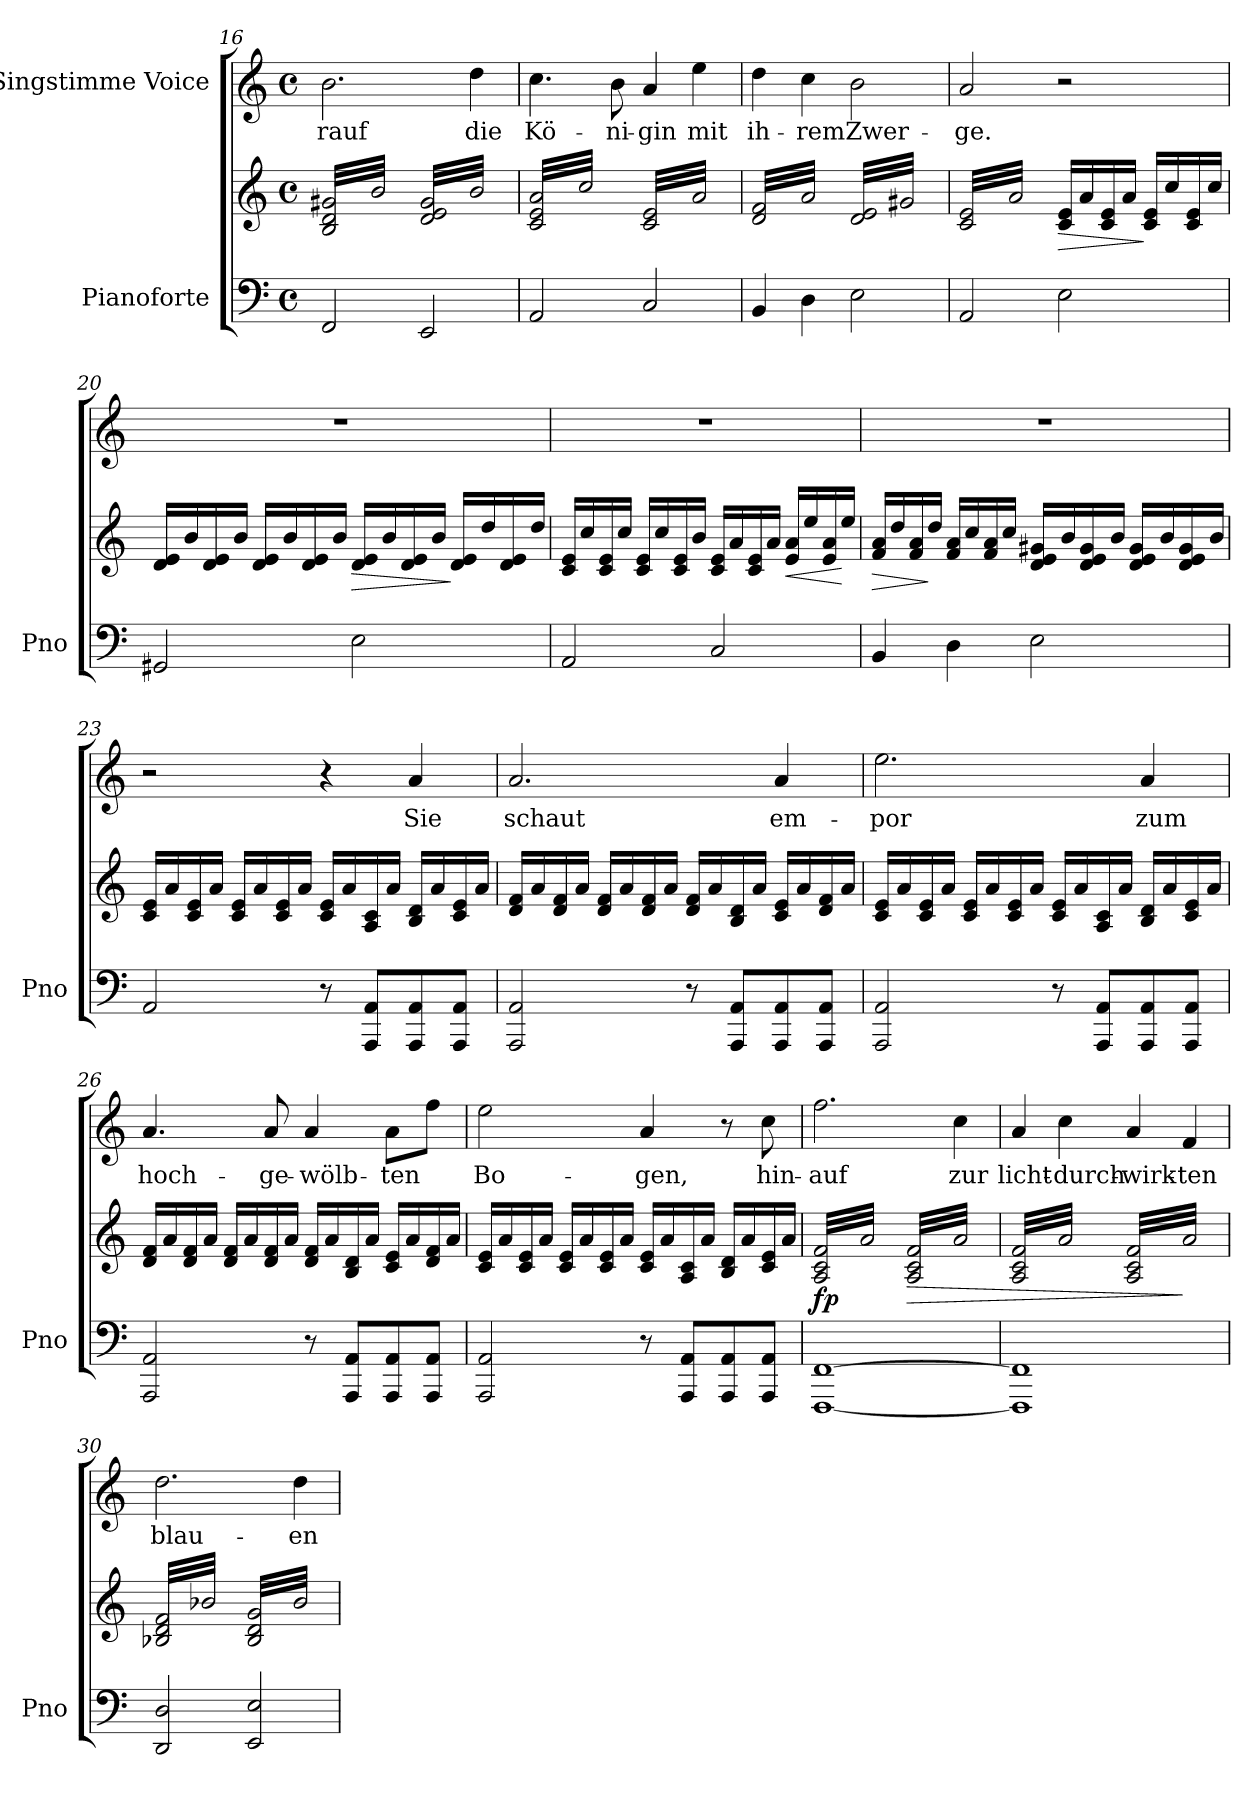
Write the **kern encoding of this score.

**kern	**kern	**dynam	**kern	**text
*part2	*part2	*part2	*part1	*part1
*staff3	*staff2	*staff2/3	*staff1	*staff1
*I"Pianoforte	*	*	*I"Singstimme Voice	*
*I'Pno	*	*	*	*
*clefF4	*clefG2	*	*clefG2	*
*k[]	*k[]	*	*k[]	*
*M4/4	*M4/4	*	*M4/4	*
*met(c)	*met(c)	*	*met(c)	*
=16	=16	=16	=16	=16
*	*tremolo	*	*	*
2FF/	32B/ 32d/ 32g#X/LLL	.	2.b\	-rauf
.	32b/	.	.	.
.	32B/ 32d/ 32g#X/	.	.	.
.	32b/	.	.	.
.	32B/ 32d/ 32g#X/	.	.	.
.	32b/	.	.	.
.	32B/ 32d/ 32g#X/	.	.	.
.	32b/	.	.	.
.	32B/ 32d/ 32g#X/	.	.	.
.	32b/	.	.	.
.	32B/ 32d/ 32g#X/	.	.	.
.	32b/	.	.	.
.	32B/ 32d/ 32g#X/	.	.	.
.	32b/	.	.	.
.	32B/ 32d/ 32g#X/	.	.	.
.	32b/JJJ	.	.	.
2EE/	32d/ 32e/ 32g#/LLL	.	.	.
.	32b/	.	.	.
.	32d/ 32e/ 32g#/	.	.	.
.	32b/	.	.	.
.	32d/ 32e/ 32g#/	.	.	.
.	32b/	.	.	.
.	32d/ 32e/ 32g#/	.	.	.
.	32b/	.	.	.
.	32d/ 32e/ 32g#/	.	4dd\	die
.	32b/	.	.	.
.	32d/ 32e/ 32g#/	.	.	.
.	32b/	.	.	.
.	32d/ 32e/ 32g#/	.	.	.
.	32b/	.	.	.
.	32d/ 32e/ 32g#/	.	.	.
.	32b/JJJ	.	.	.
=17	=17	=17	=17	=17
2AA/	32c/ 32e/ 32a/LLL	.	4.cc\	Kö-
.	32cc/	.	.	.
.	32c/ 32e/ 32a/	.	.	.
.	32cc/	.	.	.
.	32c/ 32e/ 32a/	.	.	.
.	32cc/	.	.	.
.	32c/ 32e/ 32a/	.	.	.
.	32cc/	.	.	.
.	32c/ 32e/ 32a/	.	.	.
.	32cc/	.	.	.
.	32c/ 32e/ 32a/	.	.	.
.	32cc/	.	.	.
.	32c/ 32e/ 32a/	.	8b\	-ni-
.	32cc/	.	.	.
.	32c/ 32e/ 32a/	.	.	.
.	32cc/JJJ	.	.	.
2C/	32c/ 32e/LLL	.	4a/	-gin
.	32a/	.	.	.
.	32c/ 32e/	.	.	.
.	32a/	.	.	.
.	32c/ 32e/	.	.	.
.	32a/	.	.	.
.	32c/ 32e/	.	.	.
.	32a/	.	.	.
.	32c/ 32e/	.	4ee\	mit
.	32a/	.	.	.
.	32c/ 32e/	.	.	.
.	32a/	.	.	.
.	32c/ 32e/	.	.	.
.	32a/	.	.	.
.	32c/ 32e/	.	.	.
.	32a/JJJ	.	.	.
=18	=18	=18	=18	=18
4BB/	32d/ 32f/LLL	.	4dd\	ih-
.	32a/	.	.	.
.	32d/ 32f/	.	.	.
.	32a/	.	.	.
.	32d/ 32f/	.	.	.
.	32a/	.	.	.
.	32d/ 32f/	.	.	.
.	32a/	.	.	.
4D\	32d/ 32f/	.	4cc\	-rem
.	32a/	.	.	.
.	32d/ 32f/	.	.	.
.	32a/	.	.	.
.	32d/ 32f/	.	.	.
.	32a/	.	.	.
.	32d/ 32f/	.	.	.
.	32a/JJJ	.	.	.
2E\	32d/ 32e/LLL	.	2b\	Zwer-
.	32g#X/	.	.	.
.	32d/ 32e/	.	.	.
.	32g#X/	.	.	.
.	32d/ 32e/	.	.	.
.	32g#X/	.	.	.
.	32d/ 32e/	.	.	.
.	32g#X/	.	.	.
.	32d/ 32e/	.	.	.
.	32g#X/	.	.	.
.	32d/ 32e/	.	.	.
.	32g#X/	.	.	.
.	32d/ 32e/	.	.	.
.	32g#X/	.	.	.
.	32d/ 32e/	.	.	.
.	32g#X/JJJ	.	.	.
=19	=19	=19	=19	=19
2AA/	32c/ 32e/LLL	.	2a/	-ge.
.	32a/	.	.	.
.	32c/ 32e/	.	.	.
.	32a/	.	.	.
.	32c/ 32e/	.	.	.
.	32a/	.	.	.
.	32c/ 32e/	.	.	.
.	32a/	.	.	.
.	32c/ 32e/	.	.	.
.	32a/	.	.	.
.	32c/ 32e/	.	.	.
.	32a/	.	.	.
.	32c/ 32e/	.	.	.
.	32a/	.	.	.
.	32c/ 32e/	.	.	.
.	32a/JJJ	.	.	.
*	*Xtremolo	*	*	*
!	!	!LO:HP:b	!	!
2E\	16c/ 16e/LL	>	2r	.
.	.	.	.	.
.	16a/	.	.	.
.	.	.	.	.
.	16c/ 16e/	.	.	.
.	.	.	.	.
.	16a/JJ	.	.	.
.	.	.	.	.
.	16c/ 16e/LL	]	.	.
.	16cc/	.	.	.
.	16c/ 16e/	.	.	.
.	16cc/JJ	.	.	.
=20	=20	=20	=20	=20
2GG#X/	16d/ 16e/LL	.	1r	.
.	16b/	.	.	.
.	16d/ 16e/	.	.	.
.	16b/JJ	.	.	.
.	16d/ 16e/LL	.	.	.
.	16b/	.	.	.
.	16d/ 16e/	.	.	.
.	16b/JJ	.	.	.
!	!	!LO:HP:b	!	!
2E\	16d/ 16e/LL	>	.	.
.	16b/	.	.	.
.	16d/ 16e/	.	.	.
.	16b/JJ	.	.	.
.	16d/ 16e/LL	]	.	.
.	16dd/	.	.	.
.	16d/ 16e/	.	.	.
.	16dd/JJ	.	.	.
=21	=21	=21	=21	=21
2AA/	16c/ 16e/LL	.	1r	.
.	16cc/	.	.	.
.	16c/ 16e/	.	.	.
.	16cc/JJ	.	.	.
.	16c/ 16e/LL	.	.	.
.	16cc/	.	.	.
.	16c/ 16e/	.	.	.
.	16b/JJ	.	.	.
2C/	16c/ 16e/LL	.	.	.
.	16a/	.	.	.
.	16c/ 16e/	.	.	.
.	16a/JJ	.	.	.
!	!	!LO:HP:b	!	!
.	16e/ 16a/LL	<	.	.
.	16ee/	.	.	.
.	16e/ 16a/	.	.	.
.	16ee/JJ	[	.	.
=22	=22	=22	=22	=22
!	!	!LO:HP:b	!	!
4BB/	16f/ 16a/LL	>	1r	.
.	16dd/	.	.	.
.	16f/ 16a/	.	.	.
.	16dd/JJ	]	.	.
4D\	16f/ 16a/LL	.	.	.
.	16cc/	.	.	.
.	16f/ 16a/	.	.	.
.	16cc/JJ	.	.	.
2E\	16d/ 16e/ 16g#X/LL	.	.	.
.	16b/	.	.	.
.	16d/ 16e/ 16g#/	.	.	.
.	16b/JJ	.	.	.
.	16d/ 16e/ 16g#/LL	.	.	.
.	16b/	.	.	.
.	16d/ 16e/ 16g#/	.	.	.
.	16b/JJ	.	.	.
=23	=23	=23	=23	=23
2AA/	16c/ 16e/LL	.	2r	.
.	16a/	.	.	.
.	16c/ 16e/	.	.	.
.	16a/JJ	.	.	.
.	16c/ 16e/LL	.	.	.
.	16a/	.	.	.
.	16c/ 16e/	.	.	.
.	16a/JJ	.	.	.
8r	16c/ 16e/LL	.	4r	.
.	16a/	.	.	.
8AAA/ 8AA/L	16A/ 16c/	.	.	.
.	16a/JJ	.	.	.
8AAA/ 8AA/	16B/ 16d/LL	.	4a/	Sie
.	16a/	.	.	.
8AAA/ 8AA/J	16c/ 16e/	.	.	.
.	16a/JJ	.	.	.
=24	=24	=24	=24	=24
2AAA/ 2AA/	16d/ 16f/LL	.	2.a/	schaut
.	16a/	.	.	.
.	16d/ 16f/	.	.	.
.	16a/JJ	.	.	.
.	16d/ 16f/LL	.	.	.
.	16a/	.	.	.
.	16d/ 16f/	.	.	.
.	16a/JJ	.	.	.
8r	16d/ 16f/LL	.	.	.
.	16a/	.	.	.
8AAA/ 8AA/L	16B/ 16d/	.	.	.
.	16a/JJ	.	.	.
8AAA/ 8AA/	16c/ 16e/LL	.	4a/	em-
.	16a/	.	.	.
8AAA/ 8AA/J	16d/ 16f/	.	.	.
.	16a/JJ	.	.	.
=25	=25	=25	=25	=25
2AAA/ 2AA/	16c/ 16e/LL	.	2.ee\	-por
.	16a/	.	.	.
.	16c/ 16e/	.	.	.
.	16a/JJ	.	.	.
.	16c/ 16e/LL	.	.	.
.	16a/	.	.	.
.	16c/ 16e/	.	.	.
.	16a/JJ	.	.	.
8r	16c/ 16e/LL	.	.	.
.	16a/	.	.	.
8AAA/ 8AA/L	16A/ 16c/	.	.	.
.	16a/JJ	.	.	.
8AAA/ 8AA/	16B/ 16d/LL	.	4a/	zum
.	16a/	.	.	.
8AAA/ 8AA/J	16c/ 16e/	.	.	.
.	16a/JJ	.	.	.
=26	=26	=26	=26	=26
2AAA/ 2AA/	16d/ 16f/LL	.	4.a/	hoch-
.	16a/	.	.	.
.	16d/ 16f/	.	.	.
.	16a/JJ	.	.	.
.	16d/ 16f/LL	.	.	.
.	16a/	.	.	.
.	16d/ 16f/	.	8a/	-ge-
.	16a/JJ	.	.	.
8r	16d/ 16f/LL	.	4a/	-wölb-
.	16a/	.	.	.
8AAA/ 8AA/L	16B/ 16d/	.	.	.
.	16a/JJ	.	.	.
8AAA/ 8AA/	16c/ 16e/LL	.	8a\L	-ten
.	16a/	.	.	.
8AAA/ 8AA/J	16d/ 16f/	.	8ff\J	.
.	16a/JJ	.	.	.
=27	=27	=27	=27	=27
2AAA/ 2AA/	16c/ 16e/LL	.	2ee\	Bo-
.	16a/	.	.	.
.	16c/ 16e/	.	.	.
.	16a/JJ	.	.	.
.	16c/ 16e/LL	.	.	.
.	16a/	.	.	.
.	16c/ 16e/	.	.	.
.	16a/JJ	.	.	.
8r	16c/ 16e/LL	.	4a/	-gen,
.	16a/	.	.	.
8AAA/ 8AA/L	16A/ 16c/	.	.	.
.	16a/JJ	.	.	.
8AAA/ 8AA/	16B/ 16d/LL	.	8r	.
.	16a/	.	.	.
8AAA/ 8AA/J	16c/ 16e/	.	8cc\	hin-
.	16a/JJ	.	.	.
=28	=28	=28	=28	=28
!	!	!LO:DY:b	!	!
*	*tremolo	*	*	*
[1FFF [1FF	32A/ 32c/ 32f/LLL	fp	2.ff\	-auf
.	32a/	.	.	.
.	32A/ 32c/ 32f/	.	.	.
.	32a/	.	.	.
.	32A/ 32c/ 32f/	.	.	.
.	32a/	.	.	.
.	32A/ 32c/ 32f/	.	.	.
.	32a/	.	.	.
.	32A/ 32c/ 32f/	.	.	.
.	32a/	.	.	.
.	32A/ 32c/ 32f/	.	.	.
.	32a/	.	.	.
.	32A/ 32c/ 32f/	.	.	.
.	32a/	.	.	.
.	32A/ 32c/ 32f/	.	.	.
.	32a/JJJ	.	.	.
!	!	!LO:HP:b	!	!
.	32A/ 32c/ 32f/LLL	>	.	.
.	32a/	.	.	.
.	32A/ 32c/ 32f/	.	.	.
.	32a/	.	.	.
.	32A/ 32c/ 32f/	.	.	.
.	32a/	.	.	.
.	32A/ 32c/ 32f/	.	.	.
.	32a/	.	.	.
.	32A/ 32c/ 32f/	.	4cc\	zur
.	32a/	.	.	.
.	32A/ 32c/ 32f/	.	.	.
.	32a/	.	.	.
.	32A/ 32c/ 32f/	.	.	.
.	32a/	.	.	.
.	32A/ 32c/ 32f/	.	.	.
.	32a/JJJ	.	.	.
=29	=29	=29	=29	=29
1FFF] 1FF]	32A/ 32c/ 32f/LLL	.	4a/	licht-
.	32a/	.	.	.
.	32A/ 32c/ 32f/	.	.	.
.	32a/	.	.	.
.	32A/ 32c/ 32f/	.	.	.
.	32a/	.	.	.
.	32A/ 32c/ 32f/	.	.	.
.	32a/	.	.	.
.	32A/ 32c/ 32f/	.	4cc\	-durch-
.	32a/	.	.	.
.	32A/ 32c/ 32f/	.	.	.
.	32a/	.	.	.
.	32A/ 32c/ 32f/	.	.	.
.	32a/	.	.	.
.	32A/ 32c/ 32f/	.	.	.
.	32a/JJJ	.	.	.
.	32A/ 32c/ 32f/LLL	.	4a/	-wirk-
.	32a/	.	.	.
.	32A/ 32c/ 32f/	.	.	.
.	32a/	.	.	.
.	32A/ 32c/ 32f/	.	.	.
.	32a/	.	.	.
.	32A/ 32c/ 32f/	.	.	.
.	32a/	.	.	.
.	32A/ 32c/ 32f/	]	4f/	-ten
.	32a/	.	.	.
.	32A/ 32c/ 32f/	.	.	.
.	32a/	.	.	.
.	32A/ 32c/ 32f/	.	.	.
.	32a/	.	.	.
.	32A/ 32c/ 32f/	.	.	.
.	32a/JJJ	.	.	.
=30	=30	=30	=30	=30
2DD/ 2D/	32B-X/ 32d/ 32f/LLL	.	2.dd\	blau-
.	32b-X/	.	.	.
.	32B-X/ 32d/ 32f/	.	.	.
.	32b-X/	.	.	.
.	32B-X/ 32d/ 32f/	.	.	.
.	32b-X/	.	.	.
.	32B-X/ 32d/ 32f/	.	.	.
.	32b-X/	.	.	.
.	32B-X/ 32d/ 32f/	.	.	.
.	32b-X/	.	.	.
.	32B-X/ 32d/ 32f/	.	.	.
.	32b-X/	.	.	.
.	32B-X/ 32d/ 32f/	.	.	.
.	32b-X/	.	.	.
.	32B-X/ 32d/ 32f/	.	.	.
.	32b-X/JJJ	.	.	.
2EE/ 2E/	32B-/ 32d/ 32g/LLL	.	.	.
.	32b-/	.	.	.
.	32B-/ 32d/ 32g/	.	.	.
.	32b-/	.	.	.
.	32B-/ 32d/ 32g/	.	.	.
.	32b-/	.	.	.
.	32B-/ 32d/ 32g/	.	.	.
.	32b-/	.	.	.
.	32B-/ 32d/ 32g/	.	4dd\	-en
.	32b-/	.	.	.
.	32B-/ 32d/ 32g/	.	.	.
.	32b-/	.	.	.
.	32B-/ 32d/ 32g/	.	.	.
.	32b-/	.	.	.
.	32B-/ 32d/ 32g/	.	.	.
.	32b-/JJJ	.	.	.
*	*Xtremolo	*	*	*
.	.	.	.	.
.	.	.	.	.
.	.	.	.	.
.	.	.	.	.
.	.	.	.	.
.	.	.	.	.
.	.	.	.	.
.	.	.	.	.
=	=	=	=	=
*-	*-	*-	*-	*-
